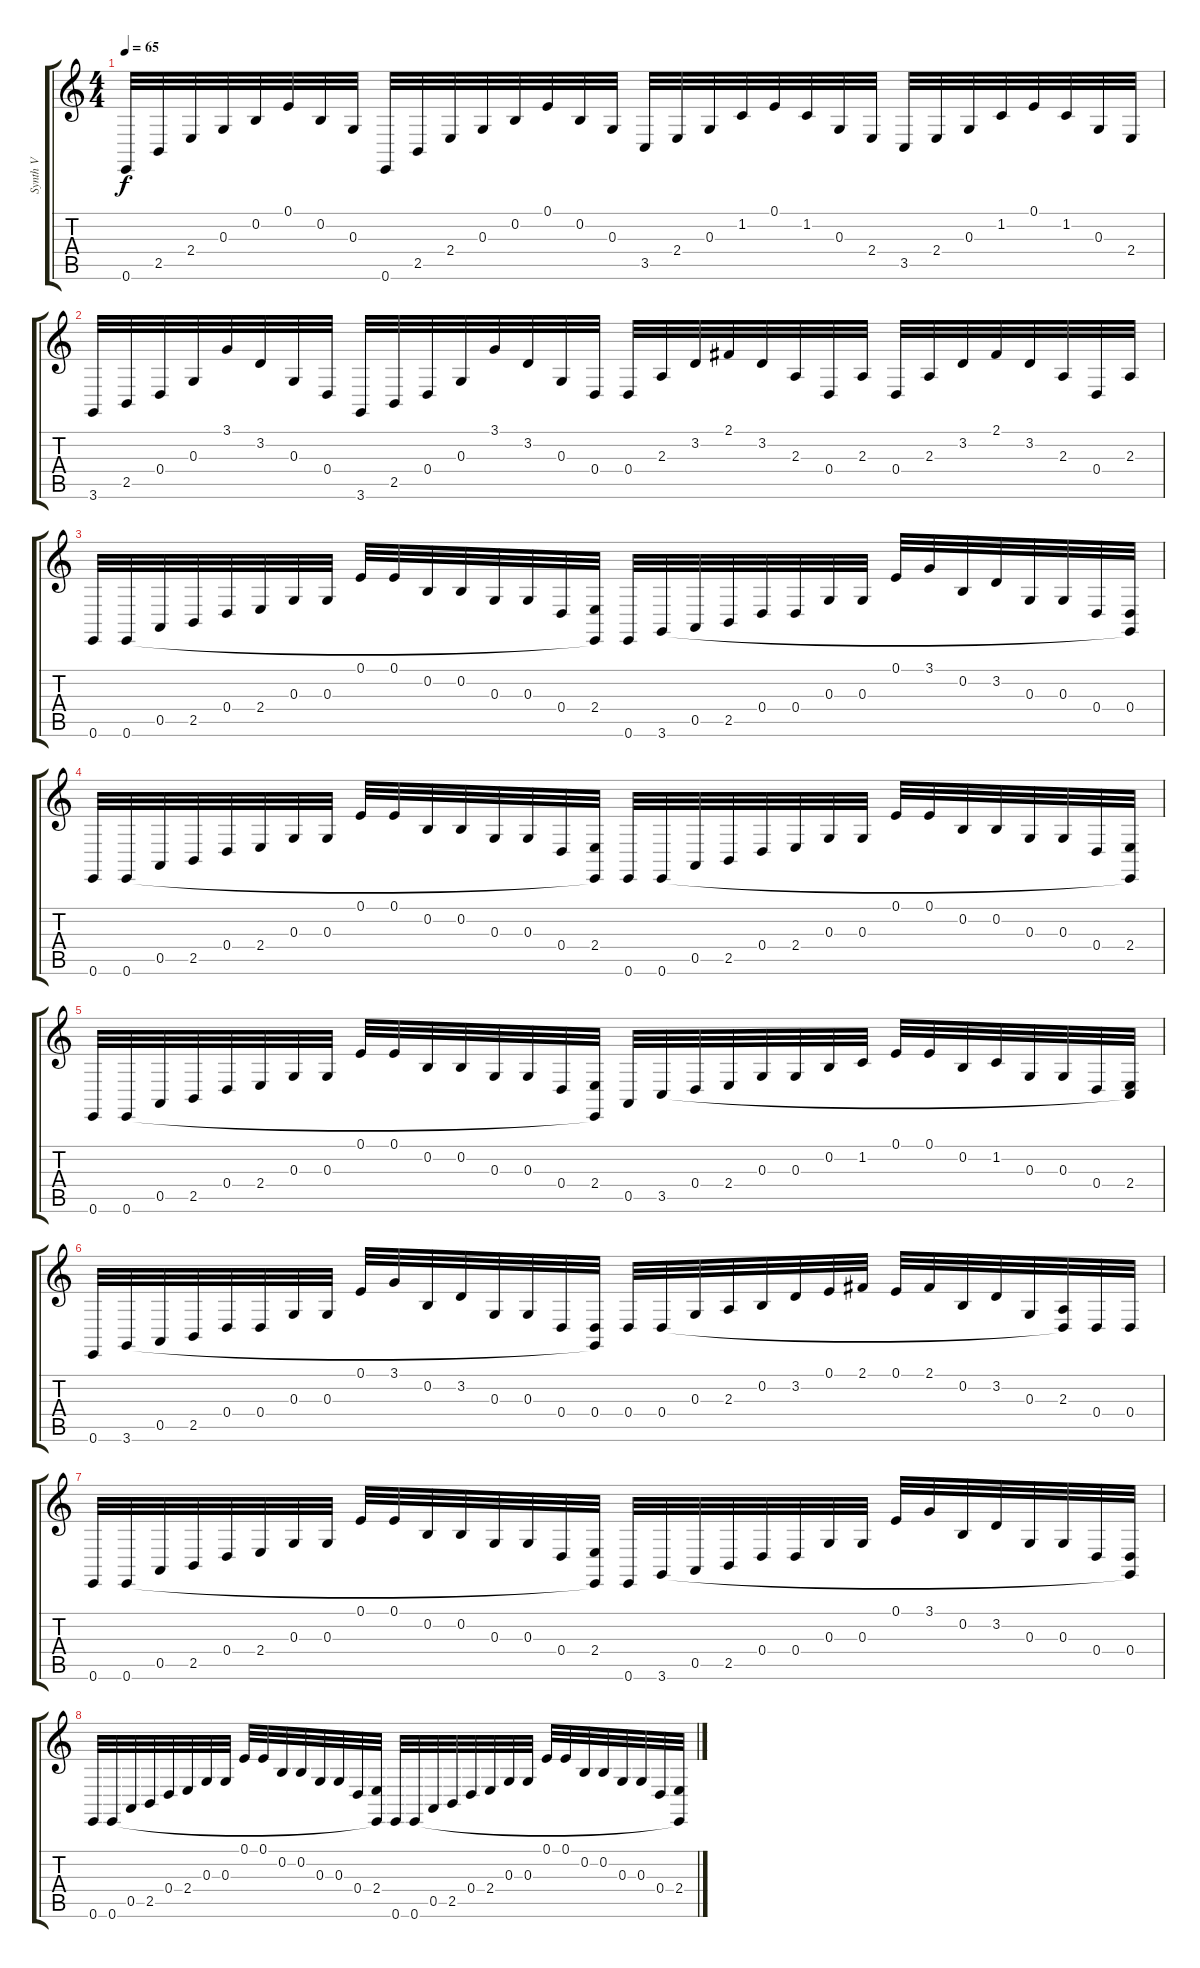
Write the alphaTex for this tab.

\track ("Synth V" "Synth V") {instrument drawbarorgan}
\staff {score tabs}
\tuning (E4 B3 G3 D3 A2 E2) {hide}
\ts (4 4)
\tempo 65
\clef g2
\ks c
0.6.32{dy f} 2.5.32 2.4.32 0.3.32 0.2.32 0.1.32 0.2.32 0.3.32 0.6.32 2.5.32 2.4.32 0.3.32 0.2.32 0.1.32 0.2.32 0.3.32 3.5.32 2.4.32 0.3.32 1.2.32 0.1.32 1.2.32 0.3.32 2.4.32 3.5.32 2.4.32 0.3.32 1.2.32 0.1.32 1.2.32 0.3.32 2.4.32 |
3.6.32 2.5.32 0.4.32 0.3.32 3.1.32 3.2.32 0.3.32 0.4.32 3.6.32 2.5.32 0.4.32 0.3.32 3.1.32 3.2.32 0.3.32 0.4.32 0.4.32 2.3.32 3.2.32 2.1.32 3.2.32 2.3.32 0.4.32 2.3.32 0.4.32 2.3.32 3.2.32 2.1.32 3.2.32 2.3.32 0.4.32 2.3.32 |
0.6.32 0.6.32 0.5.32 2.5.32 0.4.32 2.4.32 0.3.32 0.3.32 0.1.32 0.1.32 0.2.32 0.2.32 0.3.32 0.3.32 0.4.32 (2.4 0.6{t}).32 0.6.32 3.6.32 0.5.32 2.5.32 0.4.32 0.4.32 0.3.32 0.3.32 0.1.32 3.1.32 0.2.32 3.2.32 0.3.32 0.3.32 0.4.32 (0.4 3.6{t}).32 |
0.6.32 0.6.32 0.5.32 2.5.32 0.4.32 2.4.32 0.3.32 0.3.32 0.1.32 0.1.32 0.2.32 0.2.32 0.3.32 0.3.32 0.4.32 (2.4 0.6{t}).32 0.6.32 0.6.32 0.5.32 2.5.32 0.4.32 2.4.32 0.3.32 0.3.32 0.1.32 0.1.32 0.2.32 0.2.32 0.3.32 0.3.32 0.4.32 (2.4 0.6{t}).32 |
0.6.32 0.6.32 0.5.32 2.5.32 0.4.32 2.4.32 0.3.32 0.3.32 0.1.32 0.1.32 0.2.32 0.2.32 0.3.32 0.3.32 0.4.32 (2.4 0.6{t}).32 0.5.32 3.5.32 0.4.32 2.4.32 0.3.32 0.3.32 0.2.32 1.2.32 0.1.32 0.1.32 0.2.32 1.2.32 0.3.32 0.3.32 0.4.32 (2.4 3.5{t}).32 |
0.6.32 3.6.32 0.5.32 2.5.32 0.4.32 0.4.32 0.3.32 0.3.32 0.1.32 3.1.32 0.2.32 3.2.32 0.3.32 0.3.32 0.4.32 (0.4 3.6{t}).32 0.4.32 0.4.32 0.3.32 2.3.32 0.2.32 3.2.32 0.1.32 2.1.32 0.1.32 2.1.32 0.2.32 3.2.32 0.3.32 (2.3 0.4{t}).32 0.4.32 0.4.32 |
0.6.32 0.6.32 0.5.32 2.5.32 0.4.32 2.4.32 0.3.32 0.3.32 0.1.32 0.1.32 0.2.32 0.2.32 0.3.32 0.3.32 0.4.32 (2.4 0.6{t}).32 0.6.32 3.6.32 0.5.32 2.5.32 0.4.32 0.4.32 0.3.32 0.3.32 0.1.32 3.1.32 0.2.32 3.2.32 0.3.32 0.3.32 0.4.32 (0.4 3.6{t}).32 |
0.6.32 0.6.32 0.5.32 2.5.32 0.4.32 2.4.32 0.3.32 0.3.32 0.1.32 0.1.32 0.2.32 0.2.32 0.3.32 0.3.32 0.4.32 (2.4 0.6{t}).32 0.6.32 0.6.32 0.5.32 2.5.32 0.4.32 2.4.32 0.3.32 0.3.32 0.1.32 0.1.32 0.2.32 0.2.32 0.3.32 0.3.32 0.4.32 (2.4 0.6{t}).32
